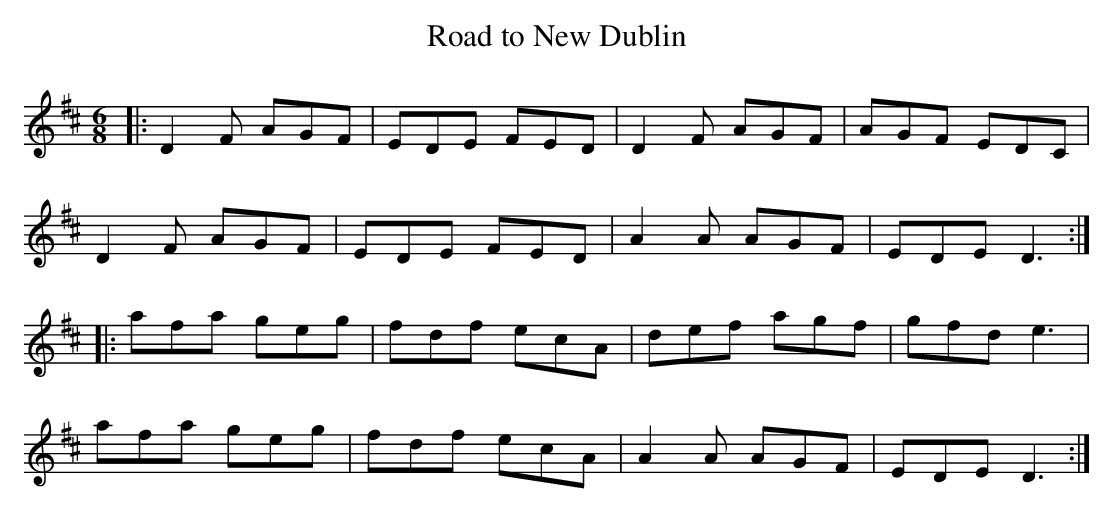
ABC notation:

X:1
T:Road to New Dublin
M:6/8
L:1/8
K:D
|:D2F AGF|EDE FED|D2F AGF|AGF EDC|!
D2F AGF|EDE FED|A2A AGF|EDE D3:|!
|:afa geg|fdf ecA|def agf|gfd e3|!
afa geg|fdf ecA|A2A AGF|EDE D3:|!
